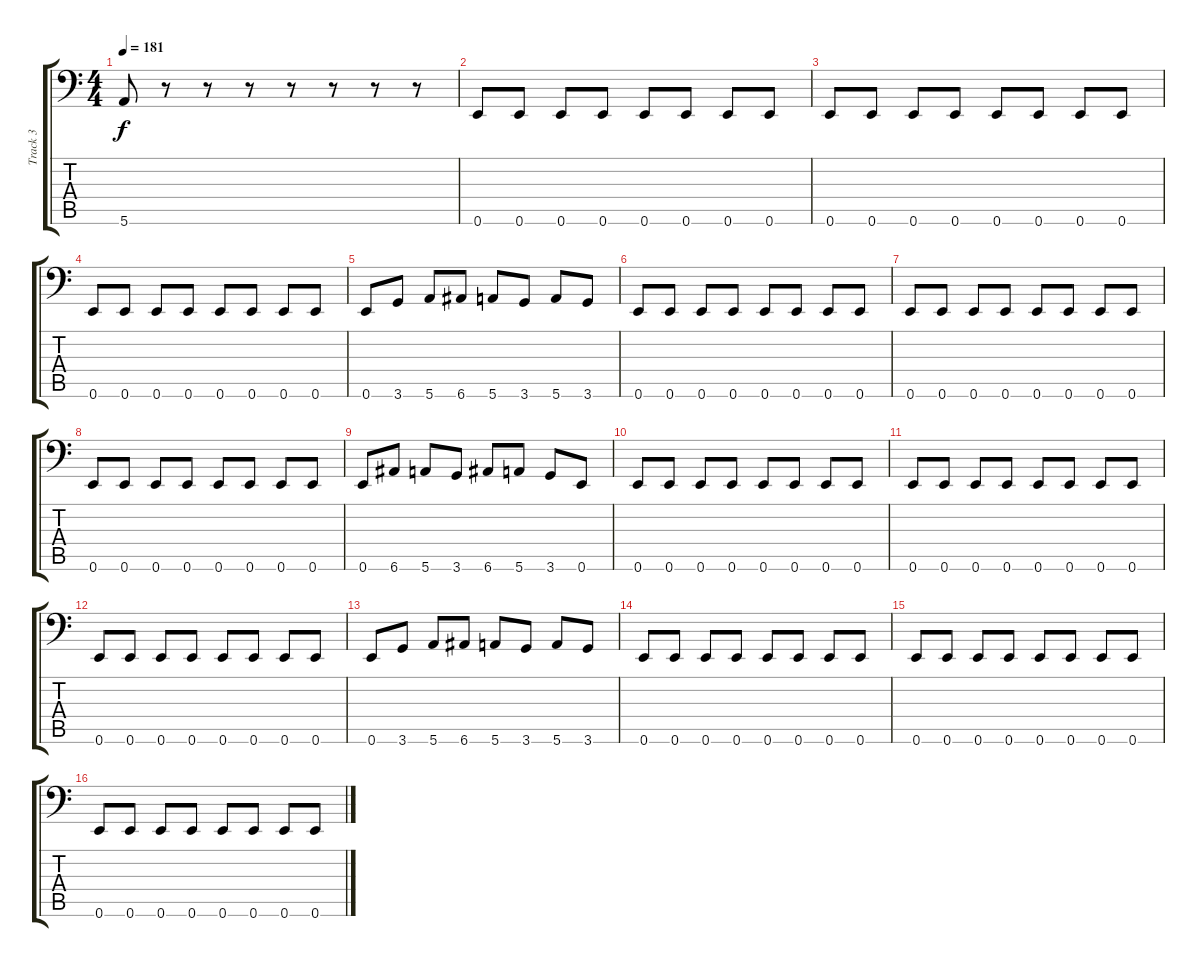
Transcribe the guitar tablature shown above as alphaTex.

\track ("Track 3" "Track 3") {instrument slapbass1}
\staff {score tabs}
\tuning (E3 B2 G2 D2 A1 E1) {hide}
\ts (4 4)
\tempo 181
\clef f4
\ks c
5.6.8{dy f} r.8 r.8 r.8 r.8 r.8 r.8 r.8 |
0.6.8 0.6.8 0.6.8 0.6.8 0.6.8 0.6.8 0.6.8 0.6.8 |
0.6.8 0.6.8 0.6.8 0.6.8 0.6.8 0.6.8 0.6.8 0.6.8 |
0.6.8 0.6.8 0.6.8 0.6.8 0.6.8 0.6.8 0.6.8 0.6.8 |
0.6.8 3.6.8 5.6.8 6.6.8 5.6.8 3.6.8 5.6.8 3.6.8 |
0.6.8 0.6.8 0.6.8 0.6.8 0.6.8 0.6.8 0.6.8 0.6.8 |
0.6.8 0.6.8 0.6.8 0.6.8 0.6.8 0.6.8 0.6.8 0.6.8 |
0.6.8 0.6.8 0.6.8 0.6.8 0.6.8 0.6.8 0.6.8 0.6.8 |
0.6.8 6.6.8 5.6.8 3.6.8 6.6.8 5.6.8 3.6.8 0.6.8 |
0.6.8 0.6.8 0.6.8 0.6.8 0.6.8 0.6.8 0.6.8 0.6.8 |
0.6.8 0.6.8 0.6.8 0.6.8 0.6.8 0.6.8 0.6.8 0.6.8 |
0.6.8 0.6.8 0.6.8 0.6.8 0.6.8 0.6.8 0.6.8 0.6.8 |
0.6.8 3.6.8 5.6.8 6.6.8 5.6.8 3.6.8 5.6.8 3.6.8 |
0.6.8 0.6.8 0.6.8 0.6.8 0.6.8 0.6.8 0.6.8 0.6.8 |
0.6.8 0.6.8 0.6.8 0.6.8 0.6.8 0.6.8 0.6.8 0.6.8 |
0.6.8 0.6.8 0.6.8 0.6.8 0.6.8 0.6.8 0.6.8 0.6.8
